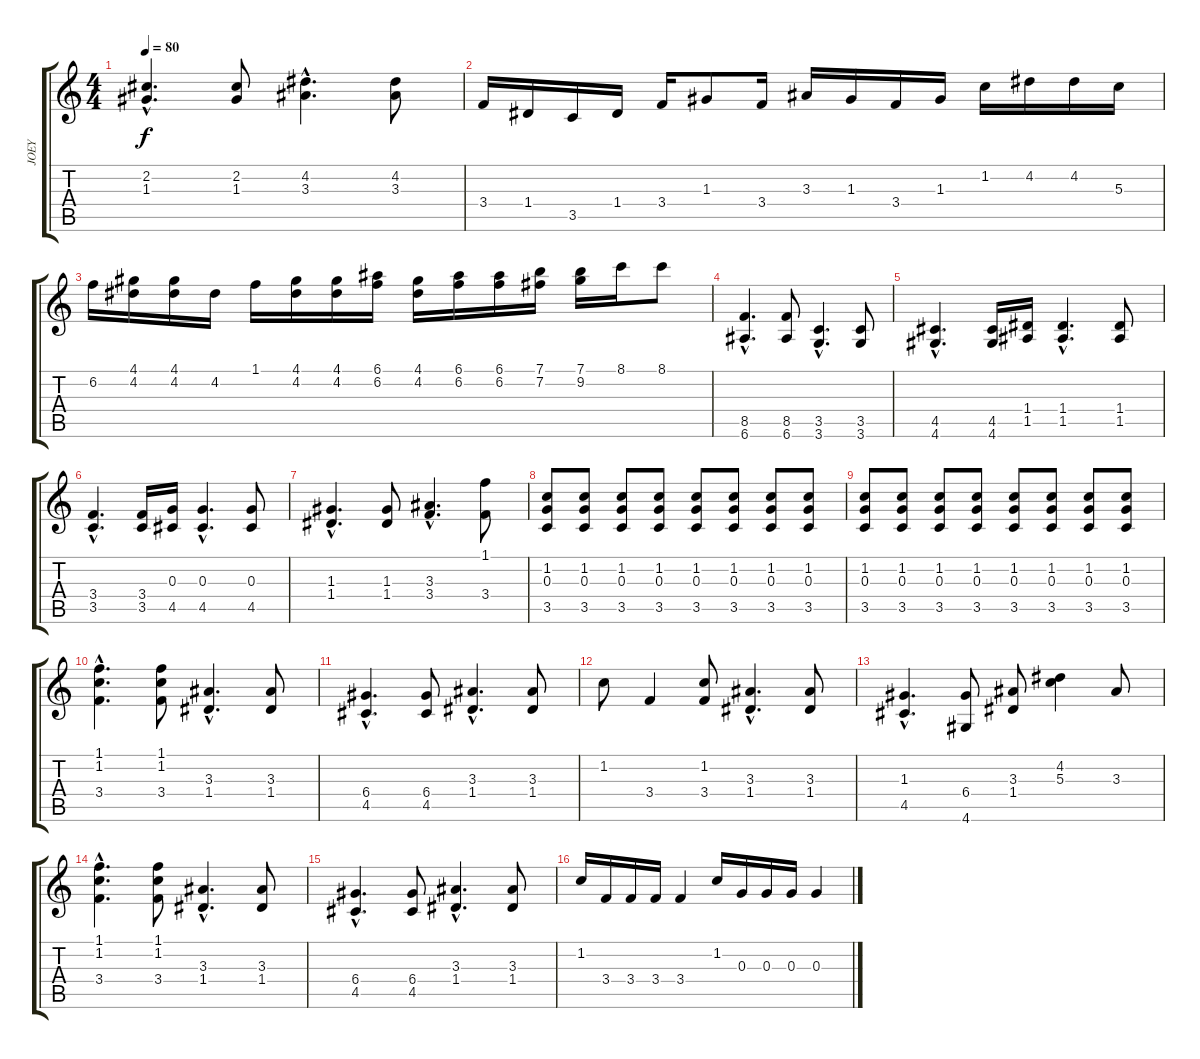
\track ("JOEY" "JOEY") {instrument electricguitarjazz}
\staff {score tabs}
\tuning (E4 B3 G3 D3 A2 E2) {hide}
\ts (4 4)
\tempo 80
\clef g2
\ks c
(2.2{hac} 1.3{hac}).4{d dy f} (2.2 1.3).8 (4.2{hac} 3.3{hac}).4{d} (4.2 3.3).8 |
3.4.16 1.4.16 3.5.16 1.4.16 3.4.16 1.3.8 3.4.16 3.3.16 1.3.16 3.4.16 1.3.16 1.2.16 4.2.16 4.2.16 5.3.16 |
6.2.16 (4.1 4.2).16 (4.1 4.2).16 4.2.16 1.1.16 (4.1 4.2).16 (4.1 4.2).16 (6.1 6.2).16 (4.1 4.2).16 (6.1 6.2).16 (6.1 6.2).16 (7.1 7.2).16 (7.1 9.2).16 8.1.16 8.1.8 |
(8.5{hac} 6.6{hac}).4{d} (8.5 6.6).8 (3.5{hac} 3.6{hac}).4{d} (3.5 3.6).8 |
(4.5{hac} 4.6{hac}).4{d} (4.5 4.6).16 (1.4 1.5).16 (1.4{hac} 1.5{hac}).4{d} (1.4 1.5).8 |
(3.4{hac} 3.5{hac}).4{d} (3.4 3.5).16 (0.3 4.5).16 (0.3{hac} 4.5{hac}).4{d} (0.3 4.5).8 |
(1.3{hac} 1.4{hac}).4{d} (1.3 1.4).8 (3.3{hac} 3.4{hac}).4{d} (1.1 3.4).8 |
(1.2 0.3 3.5).8 (1.2 0.3 3.5).8 (1.2 0.3 3.5).8 (1.2 0.3 3.5).8 (1.2 0.3 3.5).8 (1.2 0.3 3.5).8 (1.2 0.3 3.5).8 (1.2 0.3 3.5).8 |
(1.2 0.3 3.5).8 (1.2 0.3 3.5).8 (1.2 0.3 3.5).8 (1.2 0.3 3.5).8 (1.2 0.3 3.5).8 (1.2 0.3 3.5).8 (1.2 0.3 3.5).8 (1.2 0.3 3.5).8 |
(1.1{hac} 1.2{hac} 3.4{hac}).4{d} (1.1 1.2 3.4).8 (3.3{hac} 1.4{hac}).4{d} (3.3 1.4).8 |
(6.4{hac} 4.5{hac}).4{d} (6.4 4.5).8 (3.3{hac} 1.4{hac}).4{d} (3.3 1.4).8 |
1.2.8 3.4.4 (1.2 3.4).8 (3.3{hac} 1.4{hac}).4{d} (3.3 1.4).8 |
(1.3{hac} 4.5{hac}).4{d} (6.4 4.6).8 (3.3 1.4).8 (4.2 5.3).4 3.3.8 |
(1.1{hac} 1.2{hac} 3.4{hac}).4{d} (1.1 1.2 3.4).8 (3.3{hac} 1.4{hac}).4{d} (3.3 1.4).8 |
(6.4{hac} 4.5{hac}).4{d} (6.4 4.5).8 (3.3{hac} 1.4{hac}).4{d} (3.3 1.4).8 |
1.2.16 3.4.16 3.4.16 3.4.16 3.4.4 1.2.16 0.3.16 0.3.16 0.3.16 0.3.4
